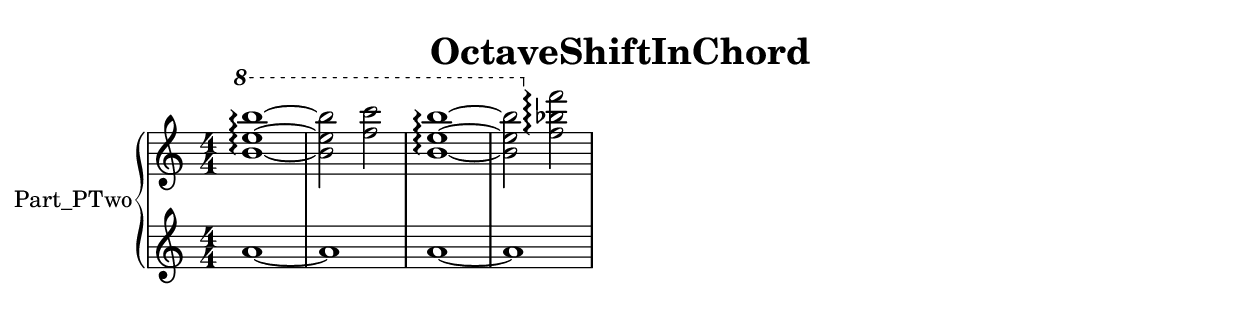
\version "2.24.4"

\header {
  movementTitle       = "OctaveShiftInChord"
  encodingDate        = "2018-10-19"
  software            = "Sibelius 18.5"
  software            = "Dolet 6.6 for Sibelius"
  title               = "OctaveShiftInChord"
}

\paper {
  % horizontal-shift = 0.0\mm
  % indent = 0.0\mm
  % short-indent = 0.0\mm
  
  % markup-system-spacing-padding = 0.0\mm
  % between-system-space = 0.0\mm
  % page-top-space = 0.0\mm
  
  % page-count = -1
  % system-count = -1
  
  % oddHeaderMarkup = ""
  % evenHeaderMarkup = ""
  % oddFooterMarkup = ""
  % evenFooterMarkup = ""
}

\layout {
  \context { \Score
    autoBeaming = ##f % to display tuplets brackets
  }
  \context { \Voice
  }
}

Part_PTwo_Staff_One_Voice_One = \absolute {
  \language "nederlands"
  
  \clef "treble"
  \key a \minor
  \numericTimeSignature \time 4/4
  
  \arpeggioNormal \ottava #1 < b'' ~  e''' ~  b''' ~  > 1 -\arpeggio \stemDown  < b'' e''' b''' > 2  < f''' c'''' >   | % 3
  \barNumberCheck #3
  
  \arpeggioNormal < b'' ~  e''' ~  b''' ~  > 1 -\arpeggio  | % 4
  \barNumberCheck #4
   < b'' e''' b''' > 2
  \arpeggioNormal  \ottava #0 < f'' bes''! f''' >  -\arpeggio  | % 1
  \barNumberCheck #5
}

Part_PTwo_Staff_Two_Voice_Five = \absolute {
  \language "nederlands"
  
  \clef "treble"
  \key a \minor
  \numericTimeSignature \time 4/4
  a'1 ~  a'1  | % 3
  \barNumberCheck #3
  a'1 ~   | % 4
  \barNumberCheck #4
  a'1  | % 5
  \barNumberCheck #5
}

\book {

  \score {
    <<
      
      
      
      <<
      
        \new PianoStaff
        \with {
          instrumentName = "Part_PTwo"
          shortInstrumentName = "Pno."
        }
        
        <<
        
          \new Staff  = "Part_PTwo_Staff_One"
          \with {
          }
          <<
            \context Voice = "Part_PTwo_Staff_One_Voice_One" <<
              \Part_PTwo_Staff_One_Voice_One
            >>
          >>
          
          \new Staff  = "Part_PTwo_Staff_Two"
          \with {
          }
          <<
            \context Voice = "Part_PTwo_Staff_Two_Voice_Five" <<
              \Part_PTwo_Staff_Two_Voice_Five
            >>
          >>
        >>
      
      
      >>
    
    >>
    
    \layout {
      \context { \Score
        autoBeaming = ##f % to display tuplets brackets
      }
      \context { \Voice
      }
    }
    
    \midi {
      \tempo 16 = 360
    }
  }
  
}
